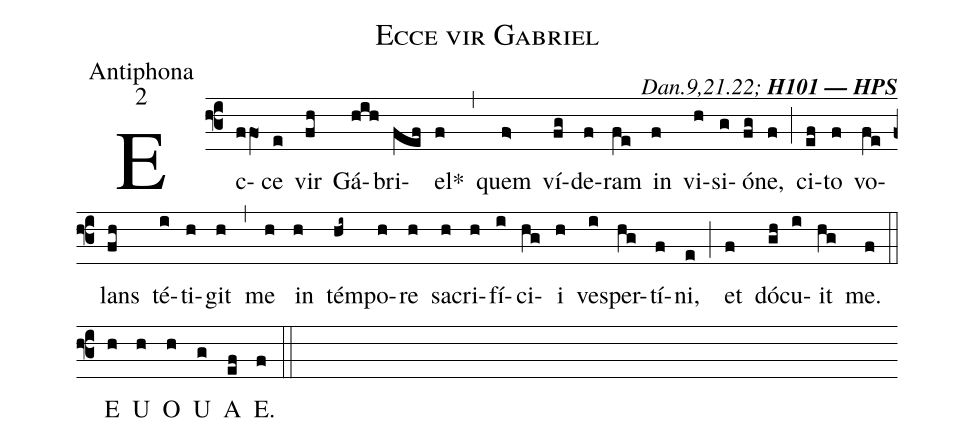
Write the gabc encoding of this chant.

name:Ecce vir Gabriel;
office-part:Antiphona;
mode:2;
commentary:{\itshape\mdseries Dan.9,21.22;\/} {\bfseries H101 --- HPS};
%%
(f3) Ec(ffO1)ce(e) vir(fh) Gá(hih)bri(fef)el<sp>*</sp>(f) (,)
quem(f>) ví(fg)de(f)ram(fe) in(f) vi(h)si(g)ó(fg)ne,(f) (;)
ci(ef)to(f) vo(fe)lans(fh) té(i)ti(h)git(h) (,)
me(h) in(h) tém(hi~)po(h)re(h) sa(h)cri(h)fí(i)ci(hg)i(h) ve(i)sper(hg)tí(f)ni,(e) (;)
et(f) dó(gh)cu(i)it(hg) me.(f)  (::)
<eu>  E(h) U(h) O(h) U(g) A(ef) E.(f) </eu> (::)
